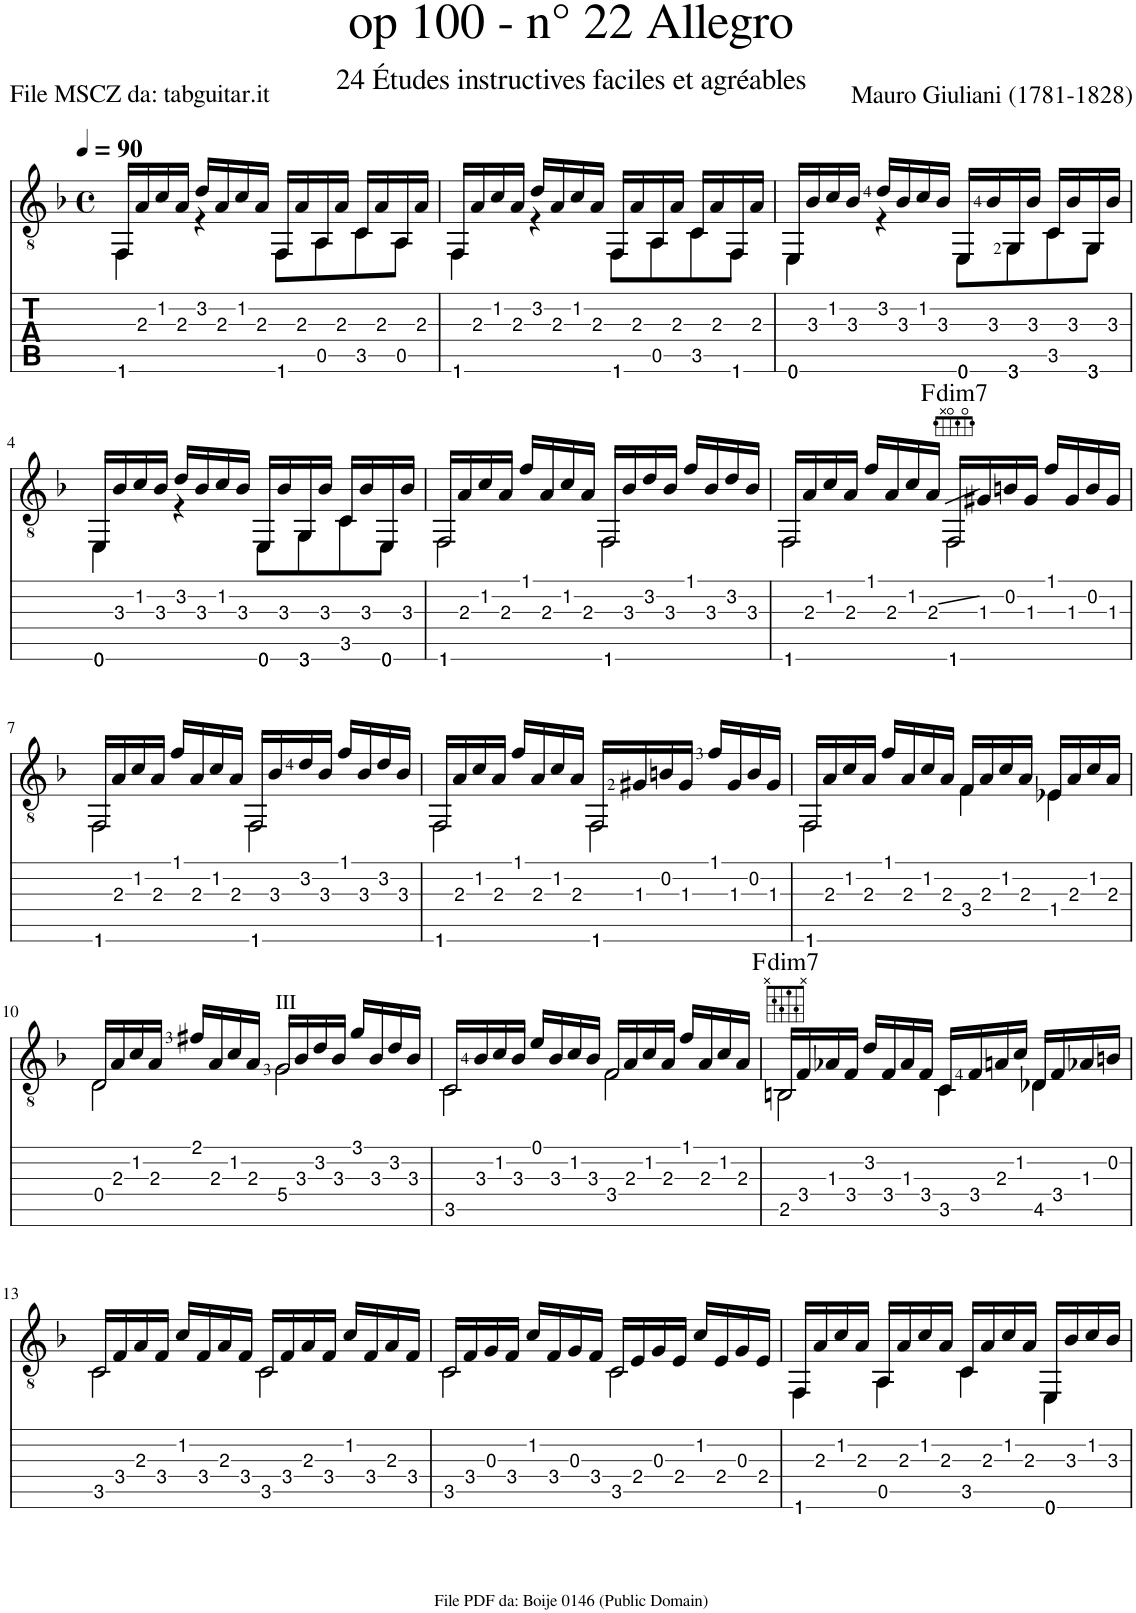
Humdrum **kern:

**kern	**kern	**harte
*part1	*part1	*part1
*staff2	*staff1	*
*I"Guitar	*	*
*I'Guit.	*	*
*stria6	*	*
*	*clefGv2	*
*k[b-]	*k[b-]	*
*M4/4	*M4/4	*
*met(c)	*met(c)	*
*MM90	*MM90	*
=1	=1	=1
*^	*^	*
16FFLL	4FF	16FF/LL	4FF\	.
16AJ	.	16A/	.	.
16cL	.	16c/	.	.
16AJJ	.	16A/JJ	.	.
16dLL	4r	16d/LL	4r	.
16AJ	.	16A/	.	.
16cL	.	16c/	.	.
16AJJ	.	16A/JJ	.	.
16FFLL	8FFL	16FF/LL	8FF\L	.
16AJ	.	16A/	.	.
16AAL	8AAJ	16AA/	8AA\	.
16AJJ	.	16A/JJ	.	.
16CLL	8CL	16C/LL	8C\	.
16AJ	.	16A/	.	.
16AAL	8AAJ	16AA/	8AA\J	.
16AJJ	.	16A/JJ	.	.
=2	=2	=2	=2	=2
16FFLL	4FF	16FF/LL	4FF\	.
16AJ	.	16A/	.	.
16cL	.	16c/	.	.
16AJJ	.	16A/JJ	.	.
16dLL	4r	16d/LL	4r	.
16AJ	.	16A/	.	.
16cL	.	16c/	.	.
16AJJ	.	16A/JJ	.	.
16FFLL	8FFL	16FF/LL	8FF\L	.
16AJ	.	16A/	.	.
16AAL	8AAJ	16AA/	8AA\	.
16AJJ	.	16A/JJ	.	.
16CLL	8CL	16C/LL	8C\	.
16AJ	.	16A/	.	.
16FFL	8FFJ	16FF/	8FF\J	.
16AJJ	.	16A/JJ	.	.
=3	=3	=3	=3	=3
16EELL	4EE	16EE/LL	4EE\	.
16B-J	.	16B-/	.	.
16cL	.	16c/	.	.
16B-JJ	.	16B-/JJ	.	.
16dLL	4r	16d/LL	4r	.
16B-J	.	16B-/	.	.
16cL	.	16c/	.	.
16B-JJ	.	16B-/JJ	.	.
16EELL	8EEL	16EE/LL	8EE\L	.
16B-J	.	16B-/	.	.
16GGL	8GGJ	16GG/	8GG\	.
16B-JJ	.	16B-/JJ	.	.
16CLL	8CL	16C/LL	8C\	.
16B-J	.	16B-/	.	.
16GGL	8GGJ	16GG/	8GG\J	.
16B-JJ	.	16B-/JJ	.	.
!!LO:LB:g=z	!!
=4	=4	=4	=4	=4
16EELL	4EE	16EE/LL	4EE\	.
16B-J	.	16B-/	.	.
16cL	.	16c/	.	.
16B-JJ	.	16B-/JJ	.	.
16dLL	4r	16d/LL	4r	.
16B-J	.	16B-/	.	.
16cL	.	16c/	.	.
16B-JJ	.	16B-/JJ	.	.
16EELL	8EEL	16EE/LL	8EE\L	.
16B-J	.	16B-/	.	.
16GGL	8GGJ	16GG/	8GG\	.
16B-JJ	.	16B-/JJ	.	.
16CLL	8CL	16C/LL	8C\	.
16B-J	.	16B-/	.	.
16EEL	8EEJ	16EE/	8EE\J	.
16B-JJ	.	16B-/JJ	.	.
=5	=5	=5	=5	=5
!	!	!LO:N:head=open	!	!
16FFLL	2FF	16FF/LL	2FF\	.
16AJ	.	16A/	.	.
16cL	.	16c/	.	.
16AJJ	.	16A/JJ	.	.
16fLL	.	16f/LL	.	.
16AJ	.	16A/	.	.
16cL	.	16c/	.	.
16AJJ	.	16A/JJ	.	.
!	!	!LO:N:head=open	!	!
16FFLL	2FF	16FF/LL	2FF\	.
16B-J	.	16B-/	.	.
16dL	.	16d/	.	.
16B-JJ	.	16B-/JJ	.	.
16fLL	.	16f/LL	.	.
16B-J	.	16B-/	.	.
16dL	.	16d/	.	.
16B-JJ	.	16B-/JJ	.	.
=6	=6	=6	=6	=6
!	!	!LO:N:head=open	!	!
16FFLL	2FF	16FF/LL	2FF\	.
16AJ	.	16A/	.	.
16cL	.	16c/	.	.
16AJJ	.	16A/JJ	.	.
16fLL	.	16f/LL	.	.
16AJ	.	16A/	.	.
16cL	.	16c/	.	.
16AJJ	.	16A/JJ	.	.
!	!	!LO:N:head=open	!	!LO:H:kt=dim7
16FFLL	2FF	16FF/LL	2FF\	F:dim7
16G#J	.	16G#X/	.	.
16BL	.	16Bn/	.	.
16G#JJ	.	16G#/JJ	.	.
16fLL	.	16f/LL	.	.
16G#J	.	16G#/	.	.
16BL	.	16B/	.	.
16G#JJ	.	16G#/JJ	.	.
!!LO:LB:g=z	!!
=7	=7	=7	=7	=7
!	!	!LO:N:head=open	!	!
16FFLL	2FF	16FF/LL	2FF\	.
16AJ	.	16A/	.	.
16cL	.	16c/	.	.
16AJJ	.	16A/JJ	.	.
16fLL	.	16f/LL	.	.
16AJ	.	16A/	.	.
16cL	.	16c/	.	.
16AJJ	.	16A/JJ	.	.
!	!	!LO:N:head=open	!	!
16FFLL	2FF	16FF/LL	2FF\	.
16B-J	.	16B-/	.	.
16dL	.	16d/	.	.
16B-JJ	.	16B-/JJ	.	.
16fLL	.	16f/LL	.	.
16B-J	.	16B-/	.	.
16dL	.	16d/	.	.
16B-JJ	.	16B-/JJ	.	.
=8	=8	=8	=8	=8
!LO:N:head=open	!	!LO:N:head=open	!	!
16FFLL	2FF	16FF/LL	2FF\	.
16AJ	.	16A/	.	.
16cL	.	16c/	.	.
16AJJ	.	16A/JJ	.	.
16fLL	.	16f/LL	.	.
16AJ	.	16A/	.	.
16cL	.	16c/	.	.
16AJJ	.	16A/JJ	.	.
!LO:N:head=open	!	!LO:N:head=open	!	!
16FFLL	2FF	16FF/LL	2FF\	.
16G#XJ	.	16G#X/	.	.
16BnL	.	16Bn/	.	.
16G#JJ	.	16G#/JJ	.	.
16fLL	.	16f/LL	.	.
16G#J	.	16G#/	.	.
16BL	.	16B/	.	.
16G#JJ	.	16G#/JJ	.	.
=9	=9	=9	=9	=9
!	!	!LO:N:head=open	!	!
16FFLL	2FF	16FF/LL	2FF\	.
16AJ	.	16A/	.	.
16cL	.	16c/	.	.
16AJJ	.	16A/JJ	.	.
16fLL	.	16f/LL	.	.
16AJ	.	16A/	.	.
16cL	.	16c/	.	.
16AJJ	.	16A/JJ	.	.
16FLL	4F	16F/LL	4F\	.
16AJ	.	16A/	.	.
16cL	.	16c/	.	.
16AJJ	.	16A/JJ	.	.
16E-LL	4E-	16E-X/LL	4E-\	.
16AJ	.	16A/	.	.
16cL	.	16c/	.	.
16AJJ	.	16A/JJ	.	.
!!LO:LB:g=z	!!
=10	=10	=10	=10	=10
!	!	!LO:N:head=open	!	!
16DLL	2D	16D/LL	2D\	.
16AJ	.	16A/	.	.
16cL	.	16c/	.	.
16AJJ	.	16A/JJ	.	.
16f#LL	.	16f#X/LL	.	.
16AJ	.	16A/	.	.
16cL	.	16c/	.	.
16AJJ	.	16A/JJ	.	.
!	!	!LO:TX:a:t=III	!	!
!	!	!LO:N:head=open	!	!
16GLL	2G	16G/LL	2G\	.
16B-J	.	16B-/	.	.
16dL	.	16d/	.	.
16B-JJ	.	16B-/JJ	.	.
16gLL	.	16g/LL	.	.
16B-J	.	16B-/	.	.
16dL	.	16d/	.	.
16B-JJ	.	16B-/JJ	.	.
=11	=11	=11	=11	=11
!	!	!LO:N:head=open	!	!
16CLL	2C	16C/LL	2C\	.
16B-J	.	16B-/	.	.
16cL	.	16c/	.	.
16B-JJ	.	16B-/JJ	.	.
16eLL	.	16e/LL	.	.
16B-J	.	16B-/	.	.
16cL	.	16c/	.	.
16B-JJ	.	16B-/JJ	.	.
!	!	!LO:N:head=open	!	!
16FLL	2F	16F/LL	2F\	.
16AJ	.	16A/	.	.
16cL	.	16c/	.	.
16AJJ	.	16A/JJ	.	.
16fLL	.	16f/LL	.	.
16AJ	.	16A/	.	.
16cL	.	16c/	.	.
16AJJ	.	16A/JJ	.	.
=12	=12	=12	=12	=12
!	!	!LO:N:head=open	!	!LO:H:kt=dim7
16BBLL	2BB	16BBn/LL	2BB\	F:dim7
16FJ	.	16F/	.	.
16A-L	.	16A-X/	.	.
16FJJ	.	16F/JJ	.	.
16dLL	.	16d/LL	.	.
16FJ	.	16F/	.	.
16A-L	.	16A-/	.	.
16FJJ	.	16F/JJ	.	.
16CLL	4C	16C/LL	4C\	.
16FJ	.	16F/	.	.
16AL	.	16An/	.	.
16cJJ	.	16c/JJ	.	.
16D-LL	4D-	16D-X/LL	4D-\	.
16FJ	.	16F/	.	.
16A-L	.	16A-X/	.	.
16BJJ	.	16Bn/JJ	.	.
!!LO:LB:g=z	!!
=13	=13	=13	=13	=13
!	!	!LO:N:head=open	!	!
16CLL	2C	16C/LL	2C\	.
16FJ	.	16F/	.	.
16AL	.	16A/	.	.
16FJJ	.	16F/JJ	.	.
16cLL	.	16c/LL	.	.
16FJ	.	16F/	.	.
16AL	.	16A/	.	.
16FJJ	.	16F/JJ	.	.
!	!	!LO:N:head=open	!	!
16CLL	2C	16C/LL	2C\	.
16FJ	.	16F/	.	.
16AL	.	16A/	.	.
16FJJ	.	16F/JJ	.	.
16cLL	.	16c/LL	.	.
16FJ	.	16F/	.	.
16AL	.	16A/	.	.
16FJJ	.	16F/JJ	.	.
=14	=14	=14	=14	=14
!	!	!LO:N:head=open	!	!
16CLL	2C	16C/LL	2C\	.
16FJ	.	16F/	.	.
16GL	.	16G/	.	.
16FJJ	.	16F/JJ	.	.
16cLL	.	16c/LL	.	.
16FJ	.	16F/	.	.
16GL	.	16G/	.	.
16FJJ	.	16F/JJ	.	.
!	!	!LO:N:head=open	!	!
16CLL	2C	16C/LL	2C\	.
16EJ	.	16E/	.	.
16GL	.	16G/	.	.
16EJJ	.	16E/JJ	.	.
16cLL	.	16c/LL	.	.
16EJ	.	16E/	.	.
16GL	.	16G/	.	.
16EJJ	.	16E/JJ	.	.
=15	=15	=15	=15	=15
16FFLL	4FF	16FF/LL	4FF\	.
16AJ	.	16A/	.	.
16cL	.	16c/	.	.
16AJJ	.	16A/JJ	.	.
16AALL	4AA	16AA/LL	4AA\	.
16AJ	.	16A/	.	.
16cL	.	16c/	.	.
16AJJ	.	16A/JJ	.	.
16CLL	4C	16C/LL	4C\	.
16AJ	.	16A/	.	.
16cL	.	16c/	.	.
16AJJ	.	16A/JJ	.	.
16EELL	4EE	16EE/LL	4EE\	.
16B-J	.	16B-/	.	.
16cL	.	16c/	.	.
16B-JJ	.	16B-/JJ	.	.
*v	*v	*	*	*
*	*v	*v	*
=	=	=
*-	*-	*-
